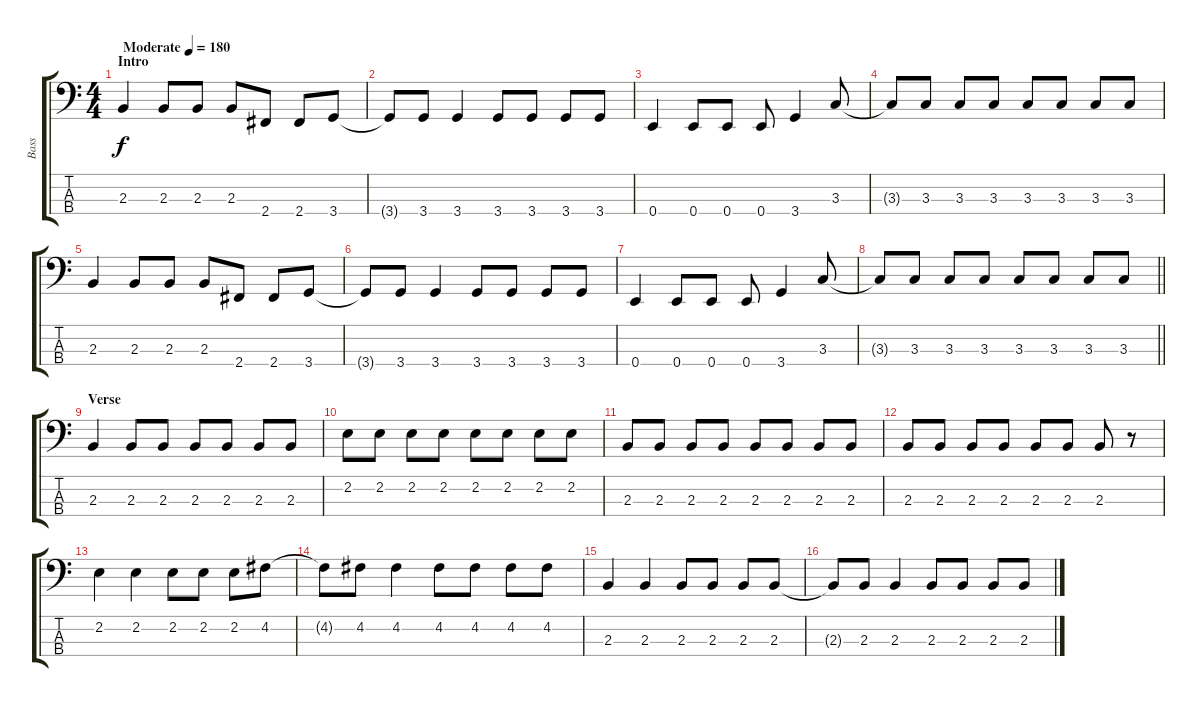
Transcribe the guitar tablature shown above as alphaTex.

\track ("Bass" "Bass") {instrument electricbasspick}
\staff {score tabs}
\tuning (G2 D2 A1 E1) {hide}
\ts (4 4)
\section ("" "Intro")
\tempo (180 "Moderate")
\clef f4
\ks c
2.3.4{dy f instrument electricbasspick} 2.3.8 2.3.8 2.3.8 2.4.8 2.4.8 3.4.8 |
3.4{t}.8 3.4.8 3.4.4 3.4.8 3.4.8 3.4.8 3.4.8 |
0.4.4 0.4.8 0.4.8 0.4.8 3.4.4 3.3.8 |
3.3{t}.8 3.3.8 3.3.8 3.3.8 3.3.8 3.3.8 3.3.8 3.3.8 |
2.3.4 2.3.8 2.3.8 2.3.8 2.4.8 2.4.8 3.4.8 |
3.4{t}.8 3.4.8 3.4.4 3.4.8 3.4.8 3.4.8 3.4.8 |
0.4.4 0.4.8 0.4.8 0.4.8 3.4.4 3.3.8 |
\barLineRight lightlight
3.3{t}.8 3.3.8 3.3.8 3.3.8 3.3.8 3.3.8 3.3.8 3.3.8 |
\section ("" "Verse")
2.3.4 2.3.8 2.3.8 2.3.8 2.3.8 2.3.8 2.3.8 |
2.2.8 2.2.8 2.2.8 2.2.8 2.2.8 2.2.8 2.2.8 2.2.8 |
2.3.8 2.3.8 2.3.8 2.3.8 2.3.8 2.3.8 2.3.8 2.3.8 |
2.3.8 2.3.8 2.3.8 2.3.8 2.3.8 2.3.8 2.3.8 r.8 |
2.2.4 2.2.4 2.2.8 2.2.8 2.2.8 4.2.8 |
4.2{t}.8 4.2.8 4.2.4 4.2.8 4.2.8 4.2.8 4.2.8 |
2.3.4 2.3.4 2.3.8 2.3.8 2.3.8 2.3.8 |
2.3{t}.8 2.3.8 2.3.4 2.3.8 2.3.8 2.3.8 2.3.8
